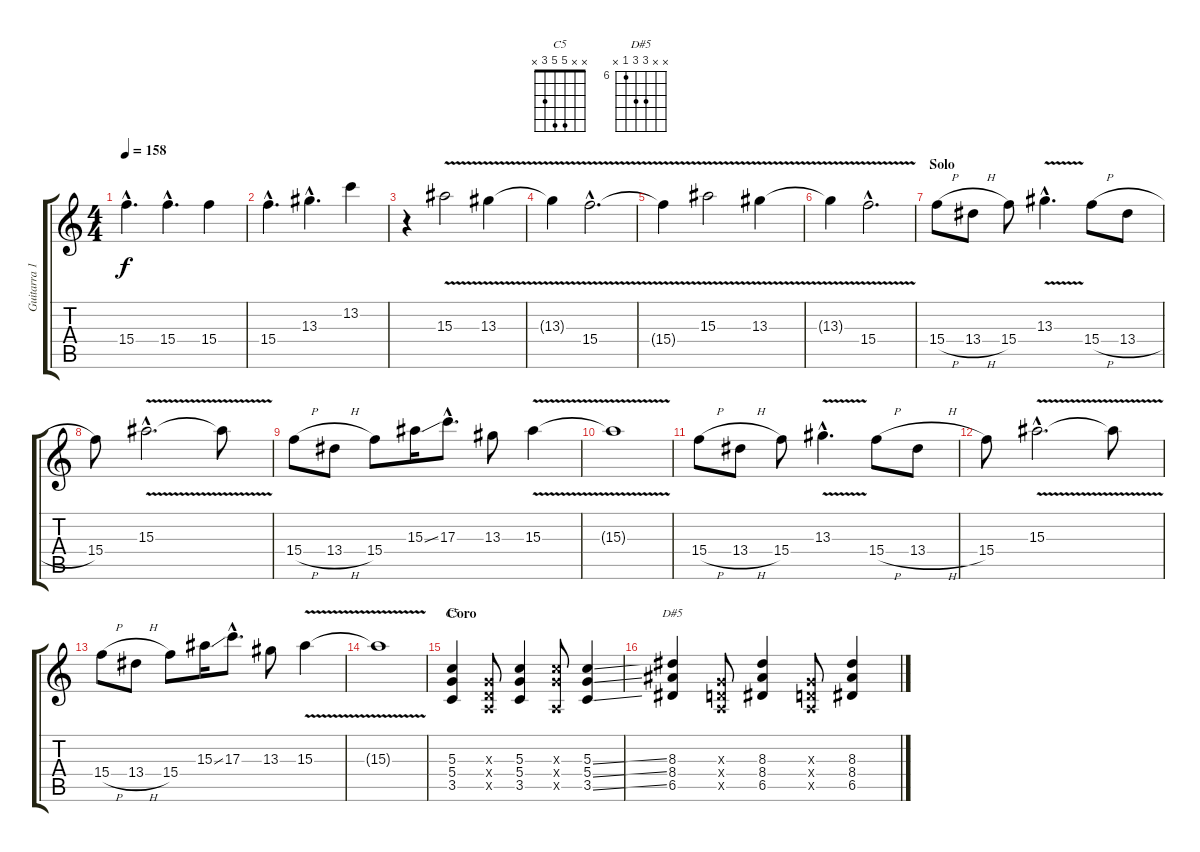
\track ("Guitarra 1" "Guitarra 1") {instrument electricguitarclean}
\staff {score tabs}
\tuning (E4 B3 G3 D3 A2 E2) {hide}
\chord ("C5" x x 5 5 3 x)
\chord ("D#5" x x 8 8 6 x) {firstfret 6}
\ts (4 4)
\tempo 158
\clef g2
\ks c
15.4{hac}.4{d dy f} 15.4{hac}.4{d} 15.4.4 |
15.4{hac}.4{d} 13.3{hac}.4{d} 13.2.4 |
r.4 15.3{v}.2 13.3{v}.4 |
13.3{t}.4 15.4{v hac}.2{d} |
15.4{t}.4 15.3{v}.2 13.3{v}.4 |
13.3{t}.4 15.4{v hac}.2{d} |
\section ("" "Solo")
15.4{h}.8{volume 11 instrument distortionguitar} 13.4{h}.8 15.4.8 13.3{v hac}.4{d} 15.4{h}.8 13.4{h}.8 |
15.4.8 15.3{v hac}.2{d} 15.3{t}.8 |
15.4{h}.8 13.4{h}.8 15.4.8 15.3{ss}.16 17.3{hac}.8{d} 13.3.8 15.3{v}.4 |
15.3{t}.1 |
15.4{h}.8 13.4{h}.8 15.4.8 13.3{v hac}.4{d} 15.4{h}.8 13.4{h}.8 |
15.4.8 15.3{v hac}.2{d} 15.3{t}.8 |
15.4{h}.8 13.4{h}.8 15.4.8 15.3{ss}.16 17.3{hac}.8{d} 13.3.8 15.3{v}.4 |
15.3{t}.1 |
\section ("" "Coro")
(5.3 5.4 3.5).4{ch "C5" volume 9 instrument distortionguitar} (0.3{x} 0.4{x} 0.5{x}).8 (5.3 5.4 3.5).4 (5.3{x} 5.4{x} 0.5{x}).8 (5.3{ss} 5.4{ss} 3.5{ss}).4 |
(8.3 8.4 6.5).4{ch "D#5"} (0.3{x} 0.4{x} 0.5{x}).8 (8.3 8.4 6.5).4 (0.3{x} 0.4{x} 0.5{x}).8 (8.3{ss} 8.4{ss} 6.5{ss}).4
